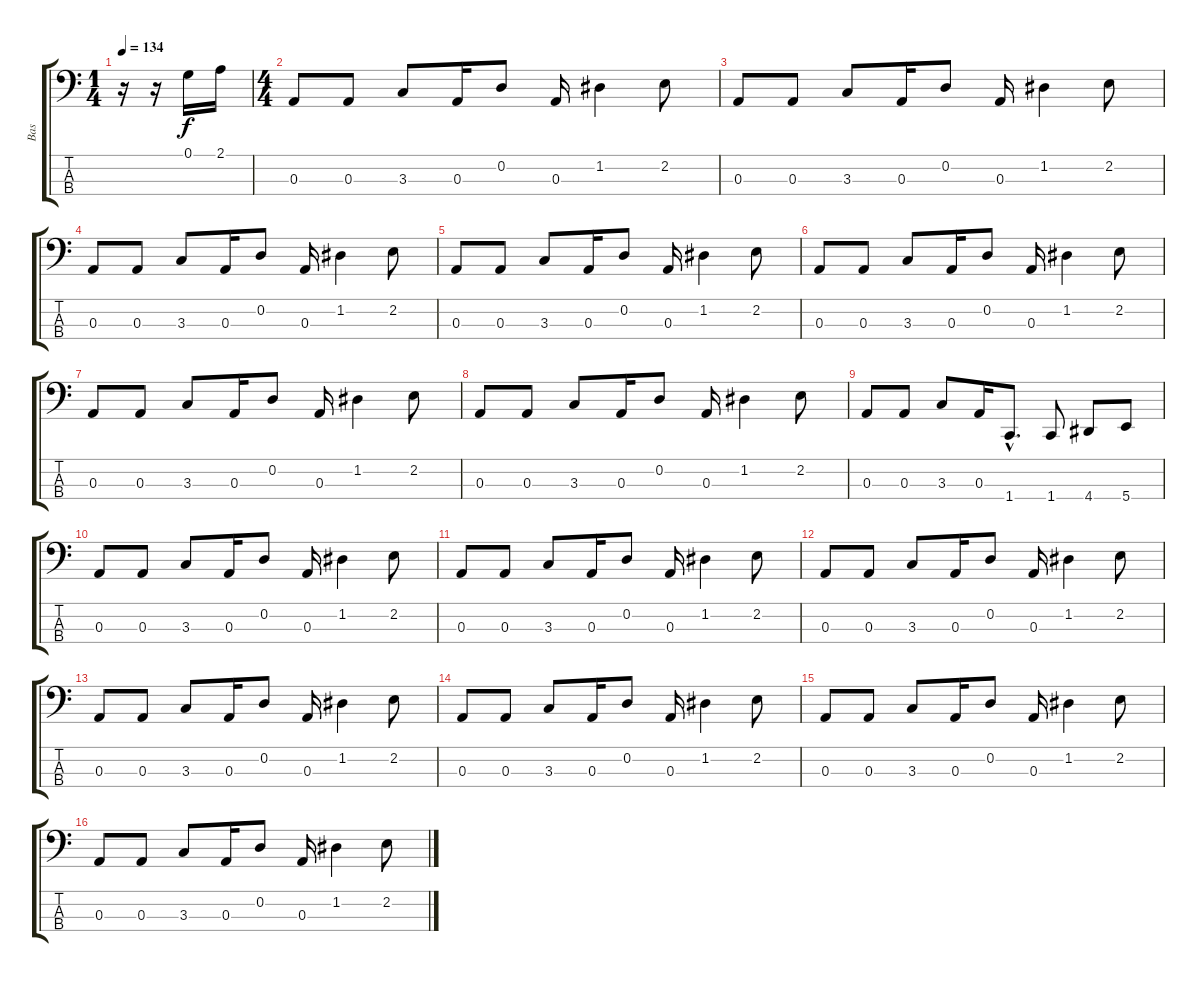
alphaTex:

\track ("Bas" "Bas") {instrument electricbassfinger}
\staff {score tabs}
\tuning (G2 D2 A1 B0) {hide}
\ts (1 4)
\tempo 134
\clef f4
\ks c
r.16{dy f instrument electricbassfinger} r.16 0.1.16 2.1.16 |
\ts (4 4)
0.3.8 0.3.8 3.3.8 0.3.16 0.2.8 0.3.16 1.2.4 2.2.8 |
0.3.8 0.3.8 3.3.8 0.3.16 0.2.8 0.3.16 1.2.4 2.2.8 |
0.3.8 0.3.8 3.3.8 0.3.16 0.2.8 0.3.16 1.2.4 2.2.8 |
0.3.8 0.3.8 3.3.8 0.3.16 0.2.8 0.3.16 1.2.4 2.2.8 |
0.3.8 0.3.8 3.3.8 0.3.16 0.2.8 0.3.16 1.2.4 2.2.8 |
0.3.8 0.3.8 3.3.8 0.3.16 0.2.8 0.3.16 1.2.4 2.2.8 |
0.3.8 0.3.8 3.3.8 0.3.16 0.2.8 0.3.16 1.2.4 2.2.8 |
0.3.8 0.3.8 3.3.8 0.3.16 1.4{hac}.8{d} 1.4.8 4.4.8 5.4.8 |
0.3.8 0.3.8 3.3.8 0.3.16 0.2.8 0.3.16 1.2.4 2.2.8 |
0.3.8 0.3.8 3.3.8 0.3.16 0.2.8 0.3.16 1.2.4 2.2.8 |
0.3.8 0.3.8 3.3.8 0.3.16 0.2.8 0.3.16 1.2.4 2.2.8 |
0.3.8 0.3.8 3.3.8 0.3.16 0.2.8 0.3.16 1.2.4 2.2.8 |
0.3.8 0.3.8 3.3.8 0.3.16 0.2.8 0.3.16 1.2.4 2.2.8 |
0.3.8 0.3.8 3.3.8 0.3.16 0.2.8 0.3.16 1.2.4 2.2.8 |
0.3.8 0.3.8 3.3.8 0.3.16 0.2.8 0.3.16 1.2.4 2.2.8
